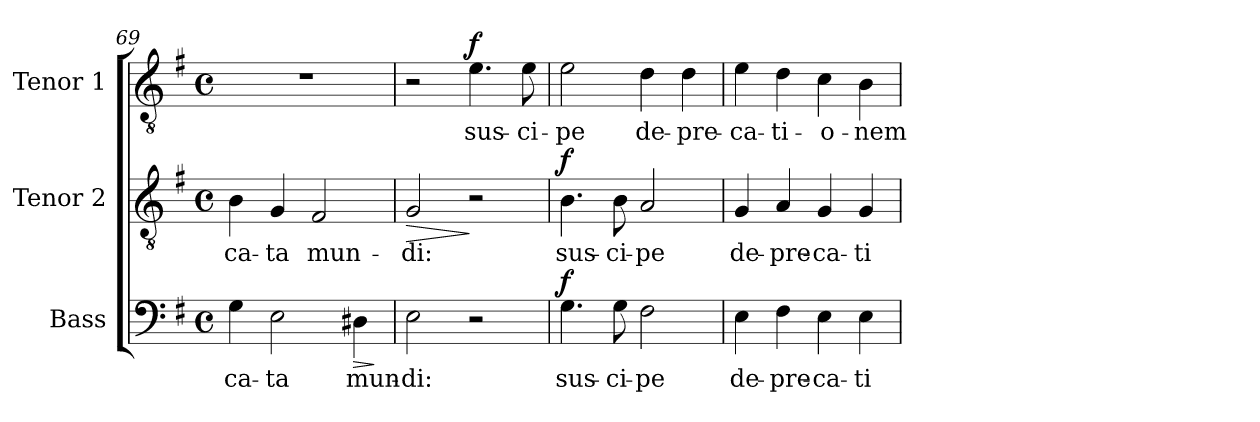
**kern	**text	**dynam	**kern	**text	**dynam	**kern	**text	**dynam
*part3	*part3	*part3	*part2	*part2	*part2	*part1	*part1	*part1
*staff3	*staff3	*staff3	*staff2	*staff2	*staff2	*staff1	*staff1	*staff1
*I"Bass	*	*	*I"Tenor 2	*	*	*I"Tenor 1	*	*
*I'B.	*	*	*I'T. 2	*	*	*I'T. 1	*	*
*clefF4	*	*	*clefGv2	*	*	*clefGv2	*	*
*k[f#]	*	*	*k[f#]	*	*	*k[f#]	*	*
*G:	*	*	*G:	*	*	*G:	*	*
*M4/4	*	*	*M4/4	*	*	*M4/4	*	*
*met(c)	*	*	*met(c)	*	*	*met(c)	*	*
=69	=69	=69	=69	=69	=69	=69	=69	=69
!	!LO:LY:b	!	!	!LO:LY:b	!	!	!	!
4G\	-ca-	.	4B\	-ca-	.	1r	.	.
!	!LO:LY:b	!	!	!LO:LY:b	!	!	!	!
2E\	-ta	.	4G/	-ta	.	.	.	.
!	!	!	!	!LO:LY:b	!	!	!	!
.	.	.	2F#/	mun-	.	.	.	.
!	!LO:LY:b	!LO:HP:b	!	!	!	!	!	!
4D#X\	mun-	>	.	.	.	.	.	.
.	.	]	.	.	.	.	.	.
=70	=70	=70	=70	=70	=70	=70	=70	=70
!	!LO:LY:b	!	!	!LO:LY:b	!LO:HP:b	!	!	!
2E\	-di:	.	2G/	-di:	>	2r	.	.
!	!	!	!	!	!	!	!LO:LY:b	!LO:DY:a
2r	.	.	2r	.	]	4.e\	sus-	f
!	!	!	!	!	!	!	!LO:LY:b	!
.	.	.	.	.	.	8e\	-ci-	.
=71	=71	=71	=71	=71	=71	=71	=71	=71
!	!LO:LY:b	!LO:DY:a	!	!LO:LY:b	!LO:DY:a	!	!LO:LY:b	!
4.G\	sus-	f	4.B\	sus-	f	2e\	-pe	.
!	!LO:LY:b	!	!	!LO:LY:b	!	!	!	!
8G\	-ci-	.	8B\	-ci-	.	.	.	.
!	!LO:LY:b	!	!	!LO:LY:b	!	!	!LO:LY:b	!
2F#\	-pe	.	2A/	-pe	.	4d\	de-	.
!	!	!	!	!	!	!	!LO:LY:b	!
.	.	.	.	.	.	4d\	-pre-	.
=72	=72	=72	=72	=72	=72	=72	=72	=72
!	!LO:LY:b	!	!	!LO:LY:b	!	!	!LO:LY:b	!
4E\	de-	.	4G/	de-	.	4e\	-ca-	.
!	!LO:LY:b	!	!	!LO:LY:b	!	!	!LO:LY:b	!
4F#\	-pre-	.	4A/	-pre-	.	4d\	-ti-	.
!	!LO:LY:b	!	!	!LO:LY:b	!	!	!LO:LY:b	!
4E\	-ca-	.	4G/	-ca-	.	4c\	-o-	.
!	!LO:LY:b	!	!	!LO:LY:b	!	!	!LO:LY:b	!
4E\	-ti-	.	4G/	-ti-	.	4B\	-nem	.
=	=	=	=	=	=	=	=	=
*-	*-	*-	*-	*-	*-	*-	*-	*-
